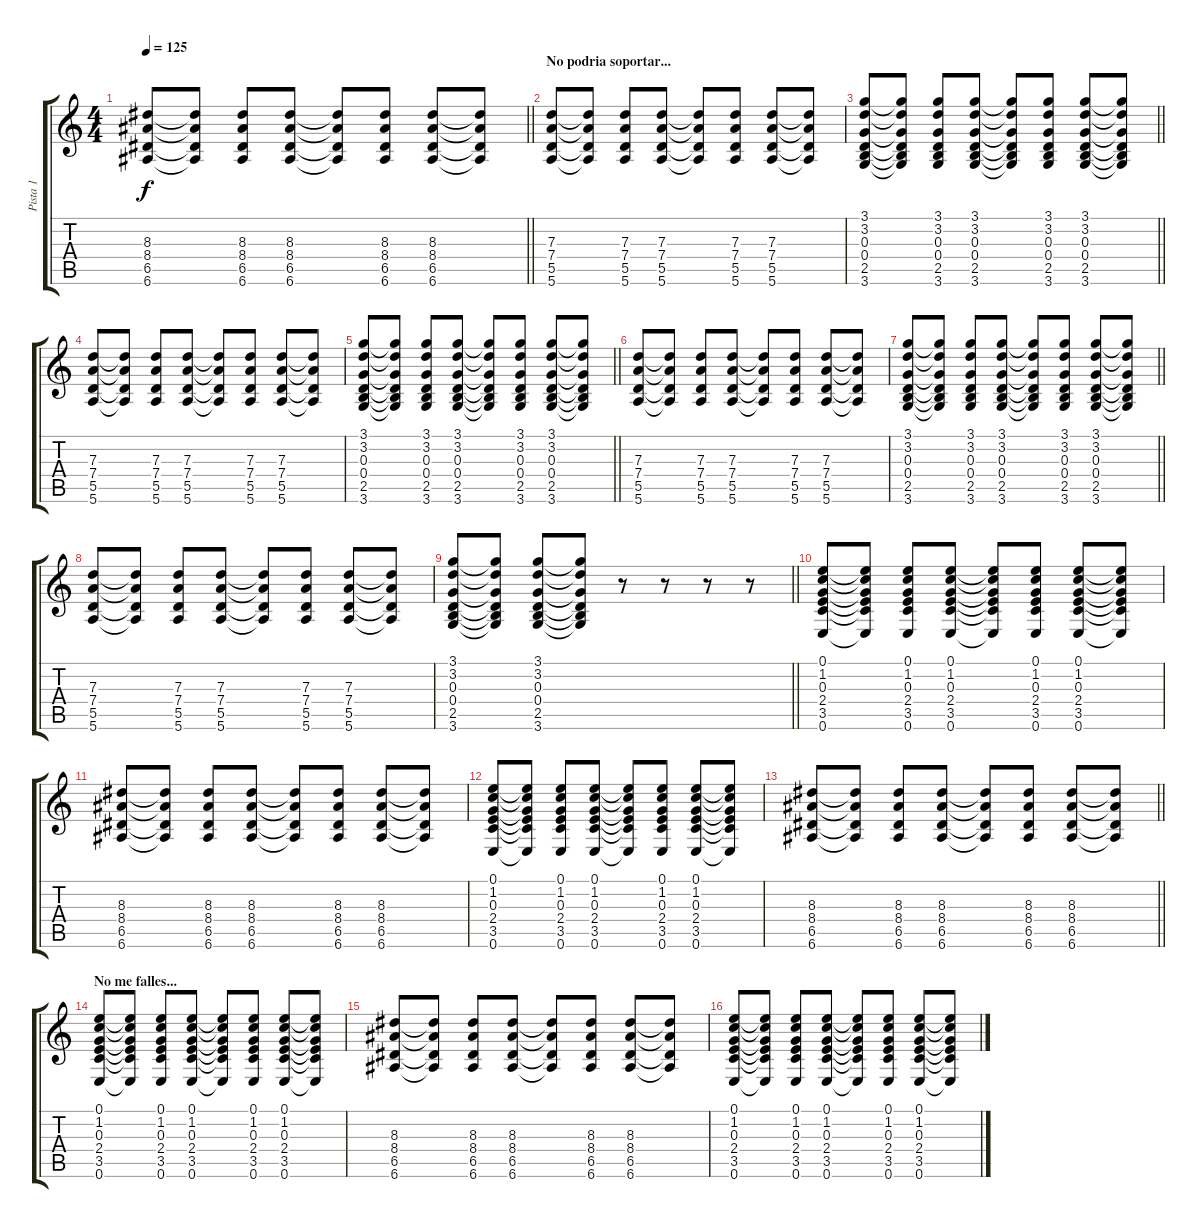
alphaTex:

\track ("Pista 1" "Pista 1") {instrument acousticguitarsteel}
\staff {score tabs}
\tuning (E4 B3 G3 D3 A2 E2) {hide}
\ts (4 4)
\tempo 125
\clef g2
\barLineRight lightlight
\ks c
(8.3 8.4 6.5 6.6).8{dy f} (8.3{t} 8.4{t} 6.5{t} 6.6{t}).8 (8.3 8.4 6.5 6.6).8 (8.3 8.4 6.5 6.6).8 (8.3{t} 8.4{t} 6.5{t} 6.6{t}).8 (8.3 8.4 6.5 6.6).8 (8.3 8.4 6.5 6.6).8 (8.3{t} 8.4{t} 6.5{t} 6.6{t}).8 |
\section ("" "No podria soportar...")
(7.3 7.4 5.5 5.6).8 (7.3{t} 7.4{t} 5.5{t} 5.6{t}).8 (7.3 7.4 5.5 5.6).8 (7.3 7.4 5.5 5.6).8 (7.3{t} 7.4{t} 5.5{t} 5.6{t}).8 (7.3 7.4 5.5 5.6).8 (7.3 7.4 5.5 5.6).8 (7.3{t} 7.4{t} 5.5{t} 5.6{t}).8 |
\barLineRight lightlight
(3.1 3.2 0.3 0.4 2.5 3.6).8 (3.1{t} 3.2{t} 0.3{t} 0.4{t} 2.5{t} 3.6{t}).8 (3.1 3.2 0.3 0.4 2.5 3.6).8 (3.1 3.2 0.3 0.4 2.5 3.6).8 (3.1{t} 3.2{t} 0.3{t} 0.4{t} 2.5{t} 3.6{t}).8 (3.1 3.2 0.3 0.4 2.5 3.6).8 (3.1 3.2 0.3 0.4 2.5 3.6).8 (3.1{t} 3.2{t} 0.3{t} 0.4{t} 2.5{t} 3.6{t}).8 |
(7.3 7.4 5.5 5.6).8 (7.3{t} 7.4{t} 5.5{t} 5.6{t}).8 (7.3 7.4 5.5 5.6).8 (7.3 7.4 5.5 5.6).8 (7.3{t} 7.4{t} 5.5{t} 5.6{t}).8 (7.3 7.4 5.5 5.6).8 (7.3 7.4 5.5 5.6).8 (7.3{t} 7.4{t} 5.5{t} 5.6{t}).8 |
\barLineRight lightlight
(3.1 3.2 0.3 0.4 2.5 3.6).8 (3.1{t} 3.2{t} 0.3{t} 0.4{t} 2.5{t} 3.6{t}).8 (3.1 3.2 0.3 0.4 2.5 3.6).8 (3.1 3.2 0.3 0.4 2.5 3.6).8 (3.1{t} 3.2{t} 0.3{t} 0.4{t} 2.5{t} 3.6{t}).8 (3.1 3.2 0.3 0.4 2.5 3.6).8 (3.1 3.2 0.3 0.4 2.5 3.6).8 (3.1{t} 3.2{t} 0.3{t} 0.4{t} 2.5{t} 3.6{t}).8 |
(7.3 7.4 5.5 5.6).8 (7.3{t} 7.4{t} 5.5{t} 5.6{t}).8 (7.3 7.4 5.5 5.6).8 (7.3 7.4 5.5 5.6).8 (7.3{t} 7.4{t} 5.5{t} 5.6{t}).8 (7.3 7.4 5.5 5.6).8 (7.3 7.4 5.5 5.6).8 (7.3{t} 7.4{t} 5.5{t} 5.6{t}).8 |
\barLineRight lightlight
(3.1 3.2 0.3 0.4 2.5 3.6).8 (3.1{t} 3.2{t} 0.3{t} 0.4{t} 2.5{t} 3.6{t}).8 (3.1 3.2 0.3 0.4 2.5 3.6).8 (3.1 3.2 0.3 0.4 2.5 3.6).8 (3.1{t} 3.2{t} 0.3{t} 0.4{t} 2.5{t} 3.6{t}).8 (3.1 3.2 0.3 0.4 2.5 3.6).8 (3.1 3.2 0.3 0.4 2.5 3.6).8 (3.1{t} 3.2{t} 0.3{t} 0.4{t} 2.5{t} 3.6{t}).8 |
(7.3 7.4 5.5 5.6).8 (7.3{t} 7.4{t} 5.5{t} 5.6{t}).8 (7.3 7.4 5.5 5.6).8 (7.3 7.4 5.5 5.6).8 (7.3{t} 7.4{t} 5.5{t} 5.6{t}).8 (7.3 7.4 5.5 5.6).8 (7.3 7.4 5.5 5.6).8 (7.3{t} 7.4{t} 5.5{t} 5.6{t}).8 |
\barLineRight lightlight
(3.1 3.2 0.3 0.4 2.5 3.6).8 (3.1{t} 3.2{t} 0.3{t} 0.4{t} 2.5{t} 3.6{t}).8 (3.1 3.2 0.3 0.4 2.5 3.6).8 (3.1{t} 3.2{t} 0.3{t} 0.4{t} 2.5{t} 3.6{t}).8 r.8 r.8 r.8 r.8 |
(0.1 1.2 0.3 2.4 3.5 0.6).8 (0.1{t} 1.2{t} 0.3{t} 2.4{t} 3.5{t} 0.6{t}).8 (0.1 1.2 0.3 2.4 3.5 0.6).8 (0.1 1.2 0.3 2.4 3.5 0.6).8 (0.1{t} 1.2{t} 0.3{t} 2.4{t} 3.5{t} 0.6{t}).8 (0.1 1.2 0.3 2.4 3.5 0.6).8 (0.1 1.2 0.3 2.4 3.5 0.6).8 (0.1{t} 1.2{t} 0.3{t} 2.4{t} 3.5{t} 0.6{t}).8 |
(8.3 8.4 6.5 6.6).8 (8.3{t} 8.4{t} 6.5{t} 6.6{t}).8 (8.3 8.4 6.5 6.6).8 (8.3 8.4 6.5 6.6).8 (8.3{t} 8.4{t} 6.5{t} 6.6{t}).8 (8.3 8.4 6.5 6.6).8 (8.3 8.4 6.5 6.6).8 (8.3{t} 8.4{t} 6.5{t} 6.6{t}).8 |
(0.1 1.2 0.3 2.4 3.5 0.6).8 (0.1{t} 1.2{t} 0.3{t} 2.4{t} 3.5{t} 0.6{t}).8 (0.1 1.2 0.3 2.4 3.5 0.6).8 (0.1 1.2 0.3 2.4 3.5 0.6).8 (0.1{t} 1.2{t} 0.3{t} 2.4{t} 3.5{t} 0.6{t}).8 (0.1 1.2 0.3 2.4 3.5 0.6).8 (0.1 1.2 0.3 2.4 3.5 0.6).8 (0.1{t} 1.2{t} 0.3{t} 2.4{t} 3.5{t} 0.6{t}).8 |
\barLineRight lightlight
(8.3 8.4 6.5 6.6).8 (8.3{t} 8.4{t} 6.5{t} 6.6{t}).8 (8.3 8.4 6.5 6.6).8 (8.3 8.4 6.5 6.6).8 (8.3{t} 8.4{t} 6.5{t} 6.6{t}).8 (8.3 8.4 6.5 6.6).8 (8.3 8.4 6.5 6.6).8 (8.3{t} 8.4{t} 6.5{t} 6.6{t}).8 |
\section ("" "No me falles...")
(0.1 1.2 0.3 2.4 3.5 0.6).8 (0.1{t} 1.2{t} 0.3{t} 2.4{t} 3.5{t} 0.6{t}).8 (0.1 1.2 0.3 2.4 3.5 0.6).8 (0.1 1.2 0.3 2.4 3.5 0.6).8 (0.1{t} 1.2{t} 0.3{t} 2.4{t} 3.5{t} 0.6{t}).8 (0.1 1.2 0.3 2.4 3.5 0.6).8 (0.1 1.2 0.3 2.4 3.5 0.6).8 (0.1{t} 1.2{t} 0.3{t} 2.4{t} 3.5{t} 0.6{t}).8 |
(8.3 8.4 6.5 6.6).8 (8.3{t} 8.4{t} 6.5{t} 6.6{t}).8 (8.3 8.4 6.5 6.6).8 (8.3 8.4 6.5 6.6).8 (8.3{t} 8.4{t} 6.5{t} 6.6{t}).8 (8.3 8.4 6.5 6.6).8 (8.3 8.4 6.5 6.6).8 (8.3{t} 8.4{t} 6.5{t} 6.6{t}).8 |
(0.1 1.2 0.3 2.4 3.5 0.6).8 (0.1{t} 1.2{t} 0.3{t} 2.4{t} 3.5{t} 0.6{t}).8 (0.1 1.2 0.3 2.4 3.5 0.6).8 (0.1 1.2 0.3 2.4 3.5 0.6).8 (0.1{t} 1.2{t} 0.3{t} 2.4{t} 3.5{t} 0.6{t}).8 (0.1 1.2 0.3 2.4 3.5 0.6).8 (0.1 1.2 0.3 2.4 3.5 0.6).8 (0.1{t} 1.2{t} 0.3{t} 2.4{t} 3.5{t} 0.6{t}).8
